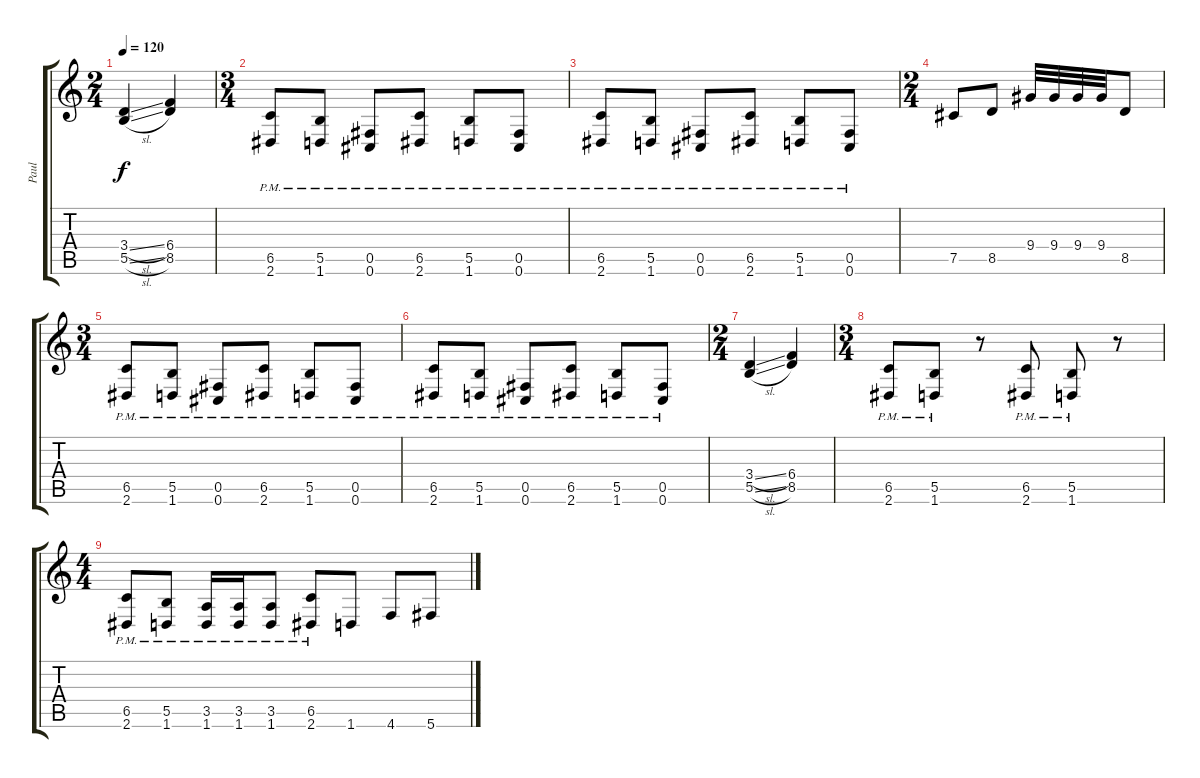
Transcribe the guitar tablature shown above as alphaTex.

\track ("Paul" "Paul") {instrument distortionguitar}
\staff {score tabs}
\tuning (Db4 Ab3 E3 B2 Gb2 Db2) {hide}
\ts (2 4)
\tempo 120
\clef g2
\ks c
(3.4{sl} 5.5{sl}).4{dy f} (6.4 8.5).4 |
\ts (3 4)
(6.5{pm} 2.6{pm}).8 (5.5{pm} 1.6{pm}).8 (0.5{pm} 0.6{pm}).8 (6.5{pm} 2.6{pm}).8 (5.5{pm} 1.6{pm}).8 (0.5{pm} 0.6{pm}).8 |
(6.5{pm} 2.6{pm}).8 (5.5{pm} 1.6{pm}).8 (0.5{pm} 0.6{pm}).8 (6.5{pm} 2.6{pm}).8 (5.5{pm} 1.6{pm}).8 (0.5{pm} 0.6{pm}).8 |
\ts (2 4)
7.5.8 8.5.8 9.4.32 9.4.32 9.4.32 9.4.32 8.5.8 |
\ts (3 4)
(6.5{pm} 2.6{pm}).8 (5.5{pm} 1.6{pm}).8 (0.5{pm} 0.6{pm}).8 (6.5{pm} 2.6{pm}).8 (5.5{pm} 1.6{pm}).8 (0.5{pm} 0.6{pm}).8 |
(6.5{pm} 2.6{pm}).8 (5.5{pm} 1.6{pm}).8 (0.5{pm} 0.6{pm}).8 (6.5{pm} 2.6{pm}).8 (5.5{pm} 1.6{pm}).8 (0.5{pm} 0.6{pm}).8 |
\ts (2 4)
(3.4{sl} 5.5{sl}).4 (6.4 8.5).4 |
\ts (3 4)
(6.5{pm} 2.6{pm}).8 (5.5{pm} 1.6{pm}).8 r.8 (6.5{pm} 2.6{pm}).8 (5.5{pm} 1.6{pm}).8 r.8 |
\ts (4 4)
(6.5{pm} 2.6{pm}).8{beam merge} (5.5{pm} 1.6{pm}).8 (3.5{pm} 1.6{pm}).16 (3.5{pm} 1.6{pm}).16{beam merge} (3.5{pm} 1.6{pm}).8{beam split} (6.5{pm} 2.6{pm}).8{beam merge} 1.6.8 4.6.8 5.6.8
